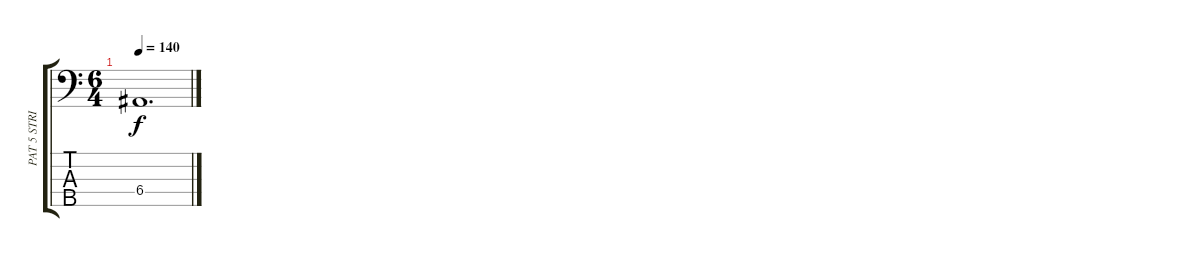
\track ("PAT 5 STRING BASS" "PAT 5 STRI") {instrument electricbassfinger}
\staff {score tabs}
\tuning (G2 D2 A1 E1 B0) {hide}
\ts (6 4)
\tempo 140
\clef f4
\ks c
6.4{t}.1{d dy f}
